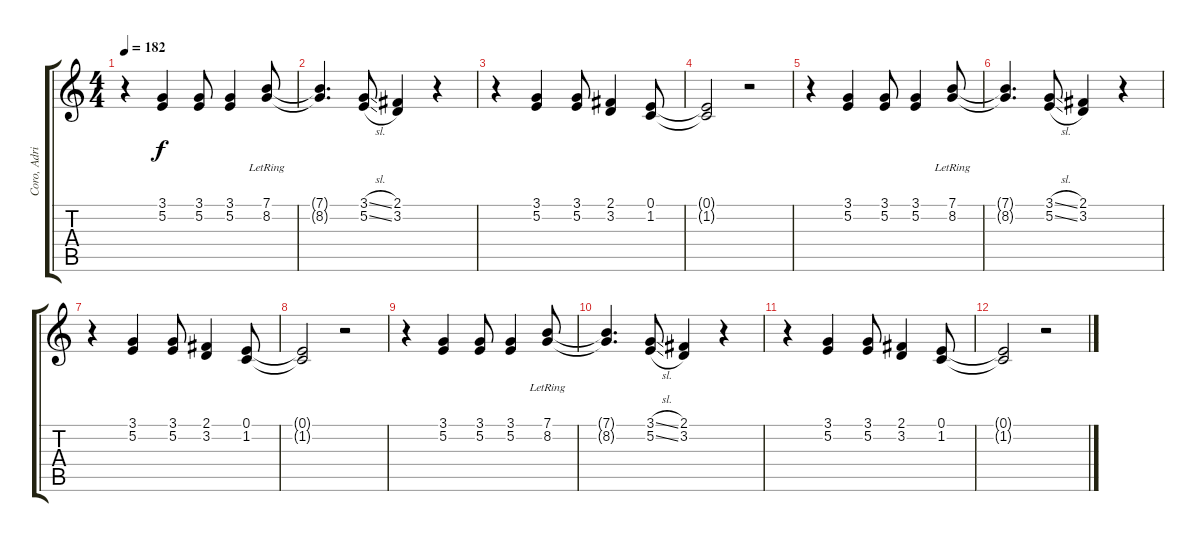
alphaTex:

\track ("Coro, Adrian y Steve" "Coro, Adri") {instrument choiraahs}
\staff {score tabs}
\tuning (E4 B3 G3 D3 A2 E2) {hide}
\ts (4 4)
\tempo 182
\clef g2
\ks c
r.4{dy f} (3.1 5.2).4 (3.1 5.2).8 (3.1 5.2).4 (7.1{lr} 8.2{lr}).8 |
(7.1{t} 8.2{t}).4{d} (3.1{sl} 5.2{sl}).8 (2.1 3.2).4 r.4 |
r.4 (3.1 5.2).4 (3.1 5.2).8 (2.1 3.2).4 (0.1 1.2).8 |
(0.1{t} 1.2{t}).2 r.2 |
r.4 (3.1 5.2).4 (3.1 5.2).8 (3.1 5.2).4 (7.1{lr} 8.2{lr}).8 |
(7.1{t} 8.2{t}).4{d} (3.1{sl} 5.2{sl}).8 (2.1 3.2).4 r.4 |
r.4 (3.1 5.2).4 (3.1 5.2).8 (2.1 3.2).4 (0.1 1.2).8 |
(0.1{t} 1.2{t}).2 r.2 |
r.4 (3.1 5.2).4 (3.1 5.2).8 (3.1 5.2).4 (7.1{lr} 8.2{lr}).8 |
(7.1{t} 8.2{t}).4{d} (3.1{sl} 5.2{sl}).8 (2.1 3.2).4 r.4 |
r.4 (3.1 5.2).4 (3.1 5.2).8 (2.1 3.2).4 (0.1 1.2).8 |
(0.1{t} 1.2{t}).2 r.2
